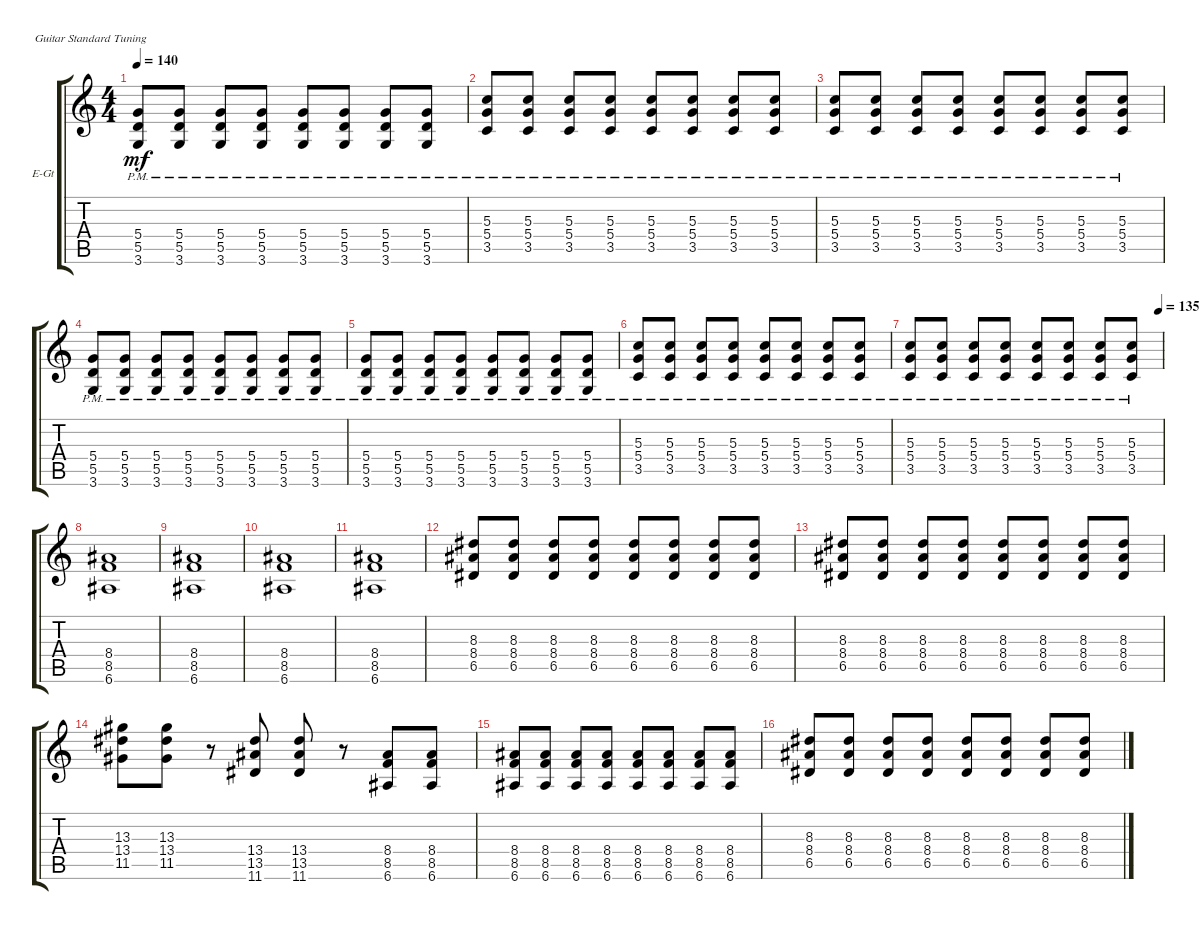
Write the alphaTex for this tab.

\defaultSystemsLayout 4
\bracketExtendMode groupsimilarinstruments
\firstSystemTrackNameOrientation horizontal
\otherSystemsTrackNameOrientation horizontal
\track ("Electric Guitar" "E-Gt") {instrument distortionguitar}
\staff {score tabs}
\tuning (E4 B3 G3 D3 A2 E2)
\ts (4 4)
\tempo 140
\clef g2
\ks c
(5.4{pm} 5.5{pm} 3.6{pm}).8{dy mf} (5.4{pm} 5.5{pm} 3.6{pm}).8 (5.4{pm} 5.5{pm} 3.6{pm}).8 (5.4{pm} 5.5{pm} 3.6{pm}).8 (5.4{pm} 5.5{pm} 3.6{pm}).8 (5.4{pm} 5.5{pm} 3.6{pm}).8 (5.4{pm} 5.5{pm} 3.6{pm}).8 (5.4{pm} 5.5{pm} 3.6{pm}).8 |
(3.5{pm} 5.4{pm} 5.3{pm}).8 (3.5{pm} 5.4{pm} 5.3{pm}).8 (3.5{pm} 5.4{pm} 5.3{pm}).8 (3.5{pm} 5.4{pm} 5.3{pm}).8 (3.5{pm} 5.4{pm} 5.3{pm}).8 (3.5{pm} 5.4{pm} 5.3{pm}).8 (3.5{pm} 5.4{pm} 5.3{pm}).8 (3.5{pm} 5.4{pm} 5.3{pm}).8 |
(3.5{pm} 5.4{pm} 5.3{pm}).8 (3.5{pm} 5.4{pm} 5.3{pm}).8 (3.5{pm} 5.4{pm} 5.3{pm}).8 (3.5{pm} 5.4{pm} 5.3{pm}).8 (3.5{pm} 5.4{pm} 5.3{pm}).8 (3.5{pm} 5.4{pm} 5.3{pm}).8 (3.5{pm} 5.4{pm} 5.3{pm}).8 (3.5{pm} 5.4{pm} 5.3{pm}).8 |
(5.4{pm} 5.5{pm} 3.6{pm}).8 (5.4{pm} 5.5{pm} 3.6{pm}).8 (5.4{pm} 5.5{pm} 3.6{pm}).8 (5.4{pm} 5.5{pm} 3.6{pm}).8 (5.4{pm} 5.5{pm} 3.6{pm}).8 (5.4{pm} 5.5{pm} 3.6{pm}).8 (5.4{pm} 5.5{pm} 3.6{pm}).8 (5.4{pm} 5.5{pm} 3.6{pm}).8 |
(5.4{pm} 5.5{pm} 3.6{pm}).8 (5.4{pm} 5.5{pm} 3.6{pm}).8 (5.4{pm} 5.5{pm} 3.6{pm}).8 (5.4{pm} 5.5{pm} 3.6{pm}).8 (5.4{pm} 5.5{pm} 3.6{pm}).8 (5.4{pm} 5.5{pm} 3.6{pm}).8 (5.4{pm} 5.5{pm} 3.6{pm}).8 (5.4{pm} 5.5{pm} 3.6{pm}).8 |
(3.5{pm} 5.4{pm} 5.3{pm}).8 (3.5{pm} 5.4{pm} 5.3{pm}).8 (3.5{pm} 5.4{pm} 5.3{pm}).8 (3.5{pm} 5.4{pm} 5.3{pm}).8 (3.5{pm} 5.4{pm} 5.3{pm}).8 (3.5{pm} 5.4{pm} 5.3{pm}).8 (3.5{pm} 5.4{pm} 5.3{pm}).8 (3.5{pm} 5.4{pm} 5.3{pm}).8 |
\tempo (135 0.9875)
(3.5{pm} 5.4{pm} 5.3{pm}).8 (3.5{pm} 5.4{pm} 5.3{pm}).8 (3.5{pm} 5.4{pm} 5.3{pm}).8 (3.5{pm} 5.4{pm} 5.3{pm}).8 (3.5{pm} 5.4{pm} 5.3{pm}).8 (3.5{pm} 5.4{pm} 5.3{pm}).8 (3.5{pm} 5.4{pm} 5.3{pm}).8 (3.5{pm} 5.4{pm} 5.3{pm}).8 |
(8.4 8.5 6.6).1 |
(8.4 8.5 6.6).1 |
(8.4 8.5 6.6).1 |
(8.4 8.5 6.6).1 |
(8.3 8.4 6.5).8 (8.3 8.4 6.5).8 (8.3 8.4 6.5).8 (8.3 8.4 6.5).8 (8.3 8.4 6.5).8 (8.3 8.4 6.5).8 (8.3 8.4 6.5).8 (8.3 8.4 6.5).8 |
(8.3 8.4 6.5).8 (8.3 8.4 6.5).8 (8.3 8.4 6.5).8 (8.3 8.4 6.5).8 (8.3 8.4 6.5).8 (8.3 8.4 6.5).8 (8.3 8.4 6.5).8 (8.3 8.4 6.5).8 |
(13.3 13.4 11.5).8 (13.3 13.4 11.5).8 r.8 (13.4 13.5 11.6).8 (13.4 13.5 11.6).8 r.8 (8.4 8.5 6.6).8 (8.4 8.5 6.6).8 |
(8.4 8.5 6.6).8 (8.4 8.5 6.6).8 (8.4 8.5 6.6).8 (8.4 8.5 6.6).8 (8.4 8.5 6.6).8 (8.4 8.5 6.6).8 (8.4 8.5 6.6).8 (8.4 8.5 6.6).8 |
(8.3 8.4 6.5).8 (8.3 8.4 6.5).8 (8.3 8.4 6.5).8 (8.3 8.4 6.5).8 (8.3 8.4 6.5).8 (8.3 8.4 6.5).8 (8.3 8.4 6.5).8 (8.3 8.4 6.5).8
